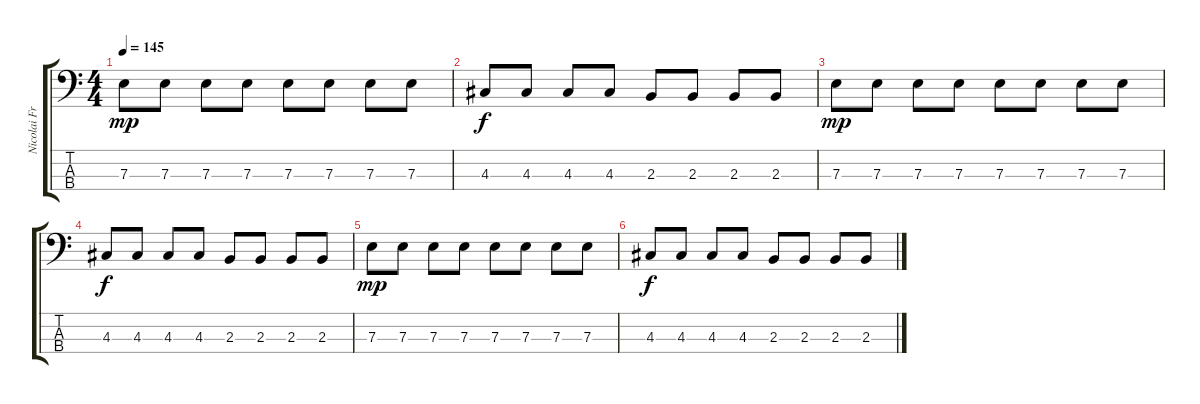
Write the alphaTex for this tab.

\track ("Nicolai Fraiture" "Nicolai Fr") {instrument electricbasspick}
\staff {score tabs}
\tuning (G2 D2 A1 E1) {hide}
\ts (4 4)
\tempo 145
\clef f4
\ks c
7.3.8{dy mp} 7.3.8 7.3.8 7.3.8 7.3.8 7.3.8 7.3.8 7.3.8 |
4.3.8{dy f} 4.3.8 4.3.8 4.3.8 2.3.8 2.3.8 2.3.8 2.3.8 |
7.3.8{dy mp} 7.3.8 7.3.8 7.3.8 7.3.8 7.3.8 7.3.8 7.3.8 |
4.3.8{dy f} 4.3.8 4.3.8 4.3.8 2.3.8 2.3.8 2.3.8 2.3.8 |
7.3.8{dy mp} 7.3.8 7.3.8 7.3.8 7.3.8 7.3.8 7.3.8 7.3.8 |
4.3.8{dy f} 4.3.8 4.3.8 4.3.8 2.3.8 2.3.8 2.3.8 2.3.8
